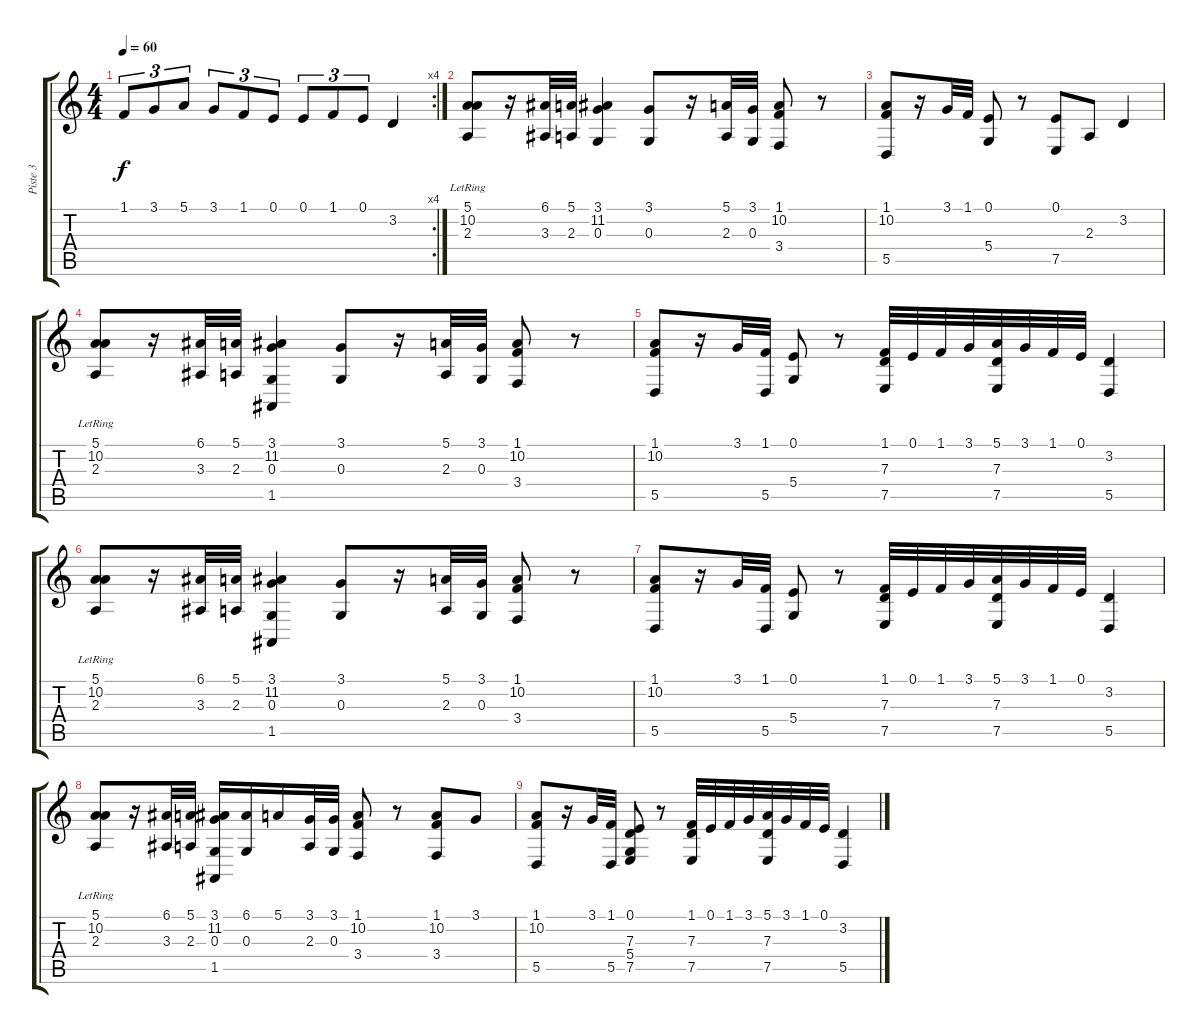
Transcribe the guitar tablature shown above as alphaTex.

\track ("Piste 3" "Piste 3") {instrument tangoaccordion}
\staff {score tabs}
\tuning (E4 B3 G3 D3 A2 E2) {hide}
\rc 4
\ts (4 4)
\tempo 60
\clef g2
\ks c
1.1.8{tu (3 2) dy f} 3.1.8{tu (3 2)} 5.1.8{tu (3 2)} 3.1.8{tu (3 2)} 1.1.8{tu (3 2)} 0.1.8{tu (3 2)} 0.1.8{tu (3 2)} 1.1.8{tu (3 2)} 0.1.8{tu (3 2)} 3.2.4 |
(5.1{lr} 10.2 2.3).8 r.16 (6.1 3.3).32 (5.1 2.3).32 (3.1 11.2 0.3).4 (3.1 0.3).8 r.16 (5.1 2.3).32 (3.1 0.3).32 (1.1 10.2 3.4).8 r.8 |
(1.1 10.2 5.5).8 r.16 3.1.32 1.1.32 (0.1 5.4).8 r.8 (0.1 7.5).8 2.3.8 3.2.4 |
(5.1{lr} 10.2 2.3).8 r.16 (6.1 3.3).32 (5.1 2.3).32 (3.1 11.2 0.3 1.5).4 (3.1 0.3).8 r.16 (5.1 2.3).32 (3.1 0.3).32 (1.1 10.2 3.4).8 r.8 |
(1.1 10.2 5.5).8 r.16 3.1.32 (1.1 5.5).32 (0.1 5.4).8 r.8 (1.1 7.3 7.5).32 0.1.32 1.1.32 3.1.32 (5.1 7.3 7.5).32 3.1.32 1.1.32 0.1.32 (3.2 5.5).4 |
(5.1{lr} 10.2 2.3).8 r.16 (6.1 3.3).32 (5.1 2.3).32 (3.1 11.2 0.3 1.5).4 (3.1 0.3).8 r.16 (5.1 2.3).32 (3.1 0.3).32 (1.1 10.2 3.4).8 r.8 |
(1.1 10.2 5.5).8 r.16 3.1.32 (1.1 5.5).32 (0.1 5.4).8 r.8 (1.1 7.3 7.5).32 0.1.32 1.1.32 3.1.32 (5.1 7.3 7.5).32 3.1.32 1.1.32 0.1.32 (3.2 5.5).4 |
(5.1{lr} 10.2 2.3).8 r.16 (6.1 3.3).32 (5.1 2.3).32 (3.1 11.2 0.3 1.5).16 (6.1 0.3).16 5.1.16 (3.1 2.3).32 (3.1 0.3).32 (1.1 10.2 3.4).8 r.8 (1.1 10.2 3.4).8 3.1.8 |
(1.1 10.2 5.5).8 r.16 3.1.32 (1.1 5.5).32 (0.1 7.3 5.4 7.5).8 r.8 (1.1 7.3 7.5).32 0.1.32 1.1.32 3.1.32 (5.1 7.3 7.5).32 3.1.32 1.1.32 0.1.32 (3.2 5.5).4
